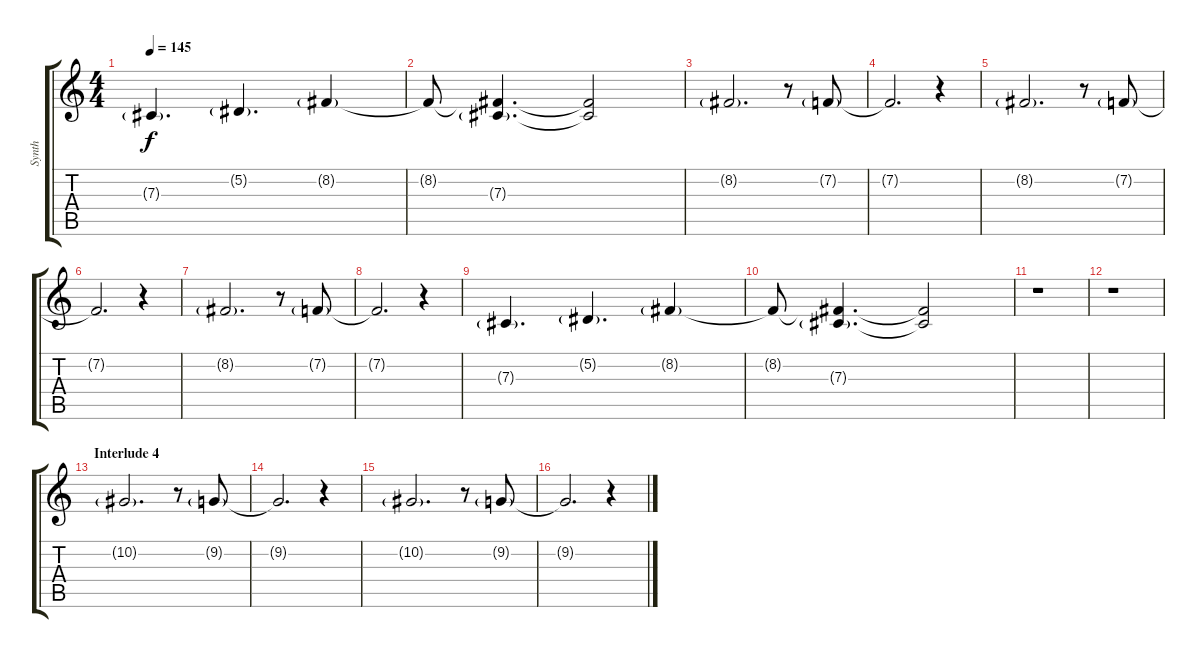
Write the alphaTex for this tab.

\track ("Synth" "Synth") {instrument lead4chiff}
\staff {score tabs}
\tuning (Eb4 Bb3 Gb3 Db3 Ab2 Eb2) {hide}
\ts (4 4)
\tempo 145
\clef g2
\ks c
7.3{g}.4{d dy f} 5.2{g}.4{d} 8.2{g}.4 |
8.2{t}.8 (8.2{t} 7.3{g}).4{d} (8.2{t} 7.3{t}).2 |
8.2{g}.2{d} r.8 7.2{g}.8 |
7.2{t}.2{d} r.4 |
8.2{g}.2{d} r.8 7.2{g}.8 |
7.2{t}.2{d} r.4 |
8.2{g}.2{d} r.8 7.2{g}.8 |
7.2{t}.2{d} r.4 |
7.3{g}.4{d} 5.2{g}.4{d} 8.2{g}.4 |
8.2{t}.8 (8.2{t} 7.3{g}).4{d} (8.2{t} 7.3{t}).2 |
r.1 |
r.1 |
\section ("" "Interlude 4")
10.2{g}.2{d} r.8 9.2{g}.8 |
9.2{t}.2{d} r.4 |
10.2{g}.2{d} r.8 9.2{g}.8 |
9.2{t}.2{d} r.4
